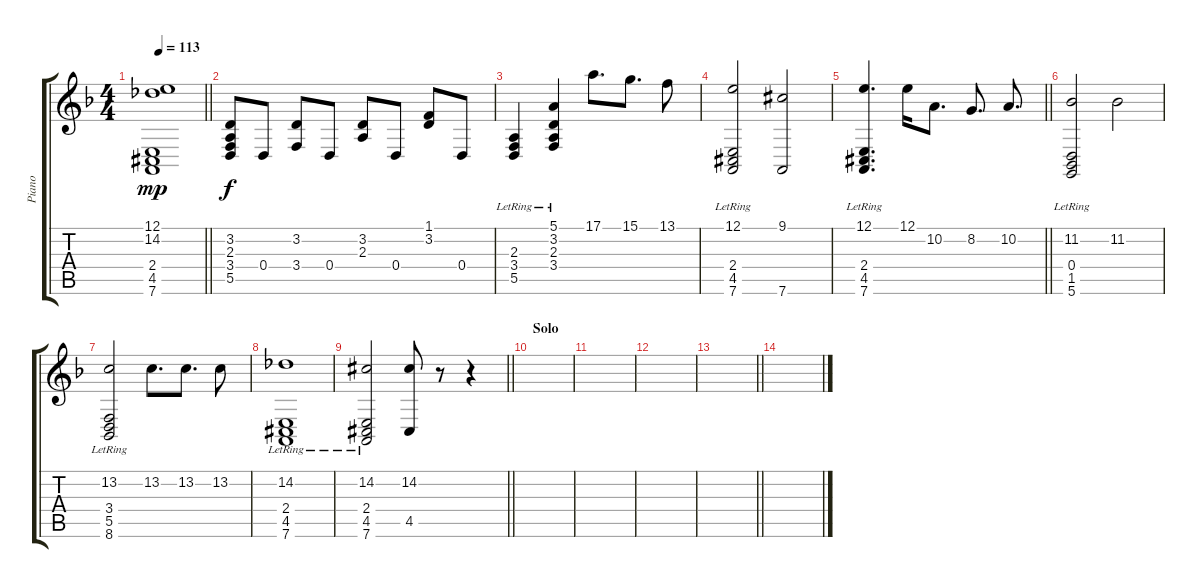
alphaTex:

\track ("Piano" "Piano") {instrument acousticgrandpiano}
\staff {score tabs}
\tuning (E4 B3 G3 D3 A2 D2) {hide}
\ts (4 4)
\tempo 113
\clef g2
\barLineRight lightlight
\ks dminor
(12.1 14.2 2.4 4.5{acc #} 7.6).1{dy mp} |
\section ("" "")
(3.2 2.3 3.4 5.5).8{dy f} 0.4.8 (3.2 3.4).8 0.4.8 (3.2 2.3).8 0.4.8 (1.1 3.2).8 0.4.8 |
(2.3{lr} 3.4{lr} 5.5{lr}).4 (5.1 3.2{lr} 2.3{lr} 3.4{lr}).4 17.1.8{d} 15.1.8{d} 13.1.8 |
(12.1 2.4{lr} 4.5{lr acc #} 7.6{lr}).2 (9.1{acc #} 7.6).2 |
\barLineRight lightlight
(12.1 2.4{lr} 4.5{lr acc #} 7.6{lr}).4{d} 12.1.16 10.2.8{d} 8.2.8{d} 10.2.8{d} |
\section ("" "")
(11.2 0.4{lr} 1.5{lr} 5.6{lr}).2 11.2.2 |
(13.2 3.4{lr} 5.5{lr} 8.6{lr}).2 13.2.8{d} 13.2.8{d} 13.2.8 |
(14.2 2.4{lr} 4.5{lr acc #} 7.6{lr}).1 |
\barLineRight lightlight
(14.2{acc #} 2.4{lr} 4.5{lr acc #} 7.6{lr}).2 (14.2{acc #} 4.5{acc #}).8 r.8 r.4 |
\section ("" "Solo")
|
|
|
\barLineRight lightlight
|
\section ("" "")
